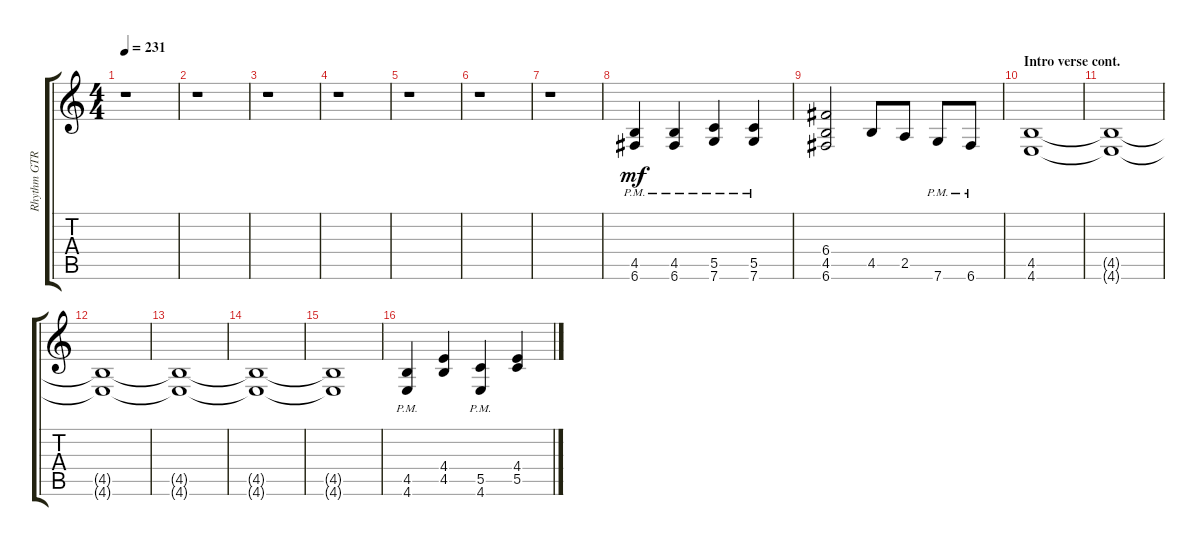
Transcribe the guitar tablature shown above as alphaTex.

\track ("Rhythm GTR 2" "Rhythm GTR") {instrument distortionguitar}
\staff {score tabs}
\tuning (D4 A3 F3 C3 G2 C2) {hide}
\ts (4 4)
\tempo 231
\clef g2
\ks aminor
r.1{dy mf} |
r.1 |
r.1 |
r.1 |
r.1 |
r.1 |
r.1 |
(4.5{pm} 6.6{pm}).4 (4.5{pm} 6.6{pm}).4 (5.5{pm} 7.6{pm}).4 (5.5{pm} 7.6{pm}).4 |
(6.4 4.5 6.6).2 4.5.8 2.5.8 7.6{pm}.8 6.6{pm}.8 |
\section ("" "Intro verse cont.")
(4.5 4.6).1 |
(4.5{t} 4.6{t}).1 |
(4.5{t} 4.6{t}).1 |
(4.5{t} 4.6{t}).1 |
(4.5{t} 4.6{t}).1 |
(4.5{t} 4.6{t}).1 |
(4.5{pm} 4.6{pm}).4 (4.4 4.5).4 (5.5{pm} 4.6{pm}).4 (4.4 5.5).4
